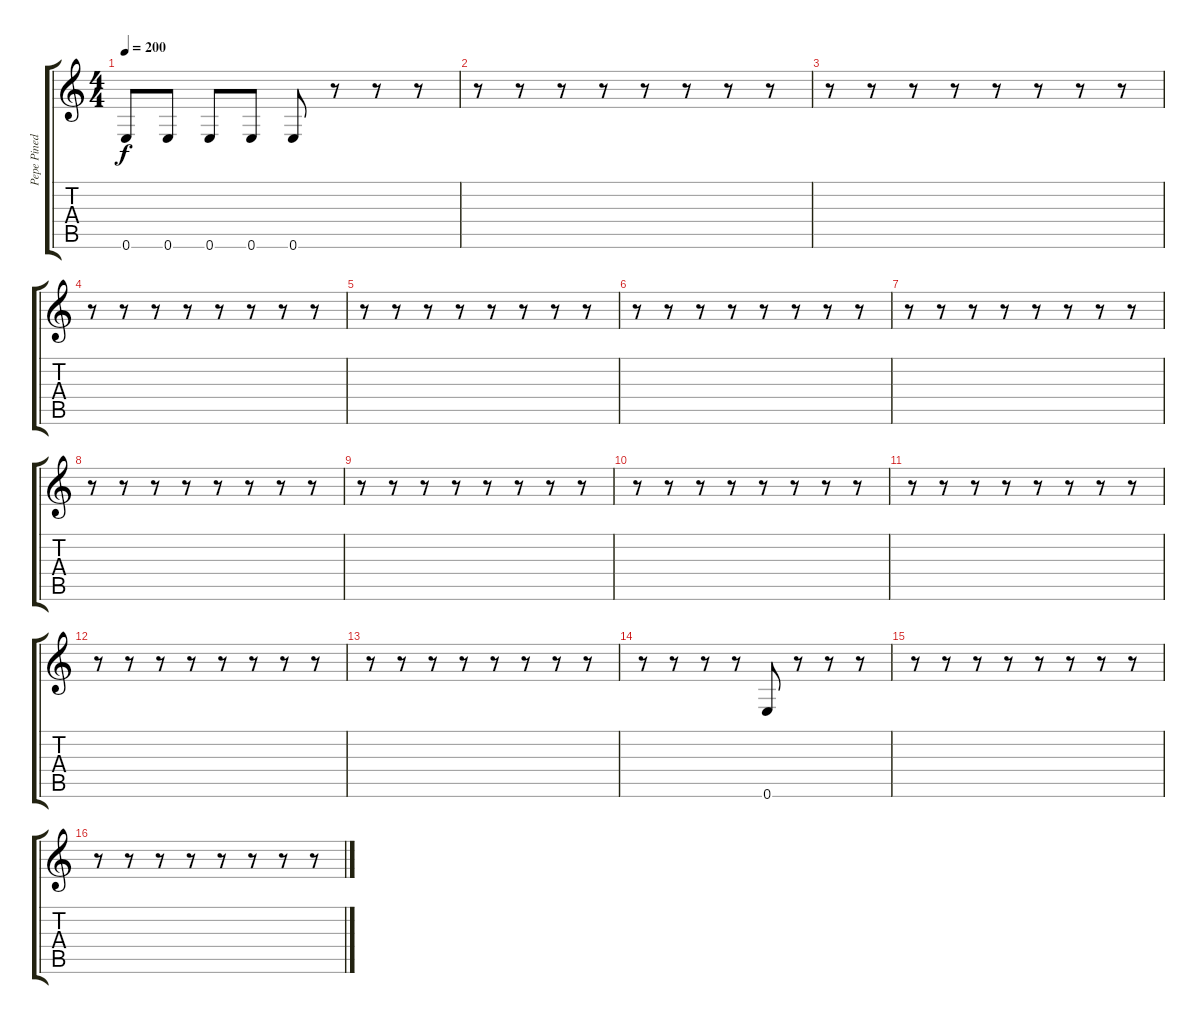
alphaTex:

\track ("Pepe Pinedo" "Pepe Pined") {instrument electricbassfinger}
\staff {score tabs}
\tuning (E4 B3 G3 D3 A2 E2) {hide}
\ts (4 4)
\tempo 200
\clef g2
\ks c
0.6.8{dy f} 0.6.8 0.6.8 0.6.8 0.6.8 r.8 r.8 r.8 |
r.8 r.8 r.8 r.8 r.8 r.8 r.8 r.8 |
r.8 r.8 r.8 r.8 r.8 r.8 r.8 r.8 |
r.8 r.8 r.8 r.8 r.8 r.8 r.8 r.8 |
r.8 r.8 r.8 r.8 r.8 r.8 r.8 r.8 |
r.8 r.8 r.8 r.8 r.8 r.8 r.8 r.8 |
r.8 r.8 r.8 r.8 r.8 r.8 r.8 r.8 |
r.8 r.8 r.8 r.8 r.8 r.8 r.8 r.8 |
r.8 r.8 r.8 r.8 r.8 r.8 r.8 r.8 |
r.8 r.8 r.8 r.8 r.8 r.8 r.8 r.8 |
r.8 r.8 r.8 r.8 r.8 r.8 r.8 r.8 |
r.8 r.8 r.8 r.8 r.8 r.8 r.8 r.8 |
r.8 r.8 r.8 r.8 r.8 r.8 r.8 r.8 |
r.8 r.8 r.8 r.8 0.6.8 r.8 r.8 r.8 |
r.8 r.8 r.8 r.8 r.8 r.8 r.8 r.8 |
r.8 r.8 r.8 r.8 r.8 r.8 r.8 r.8
